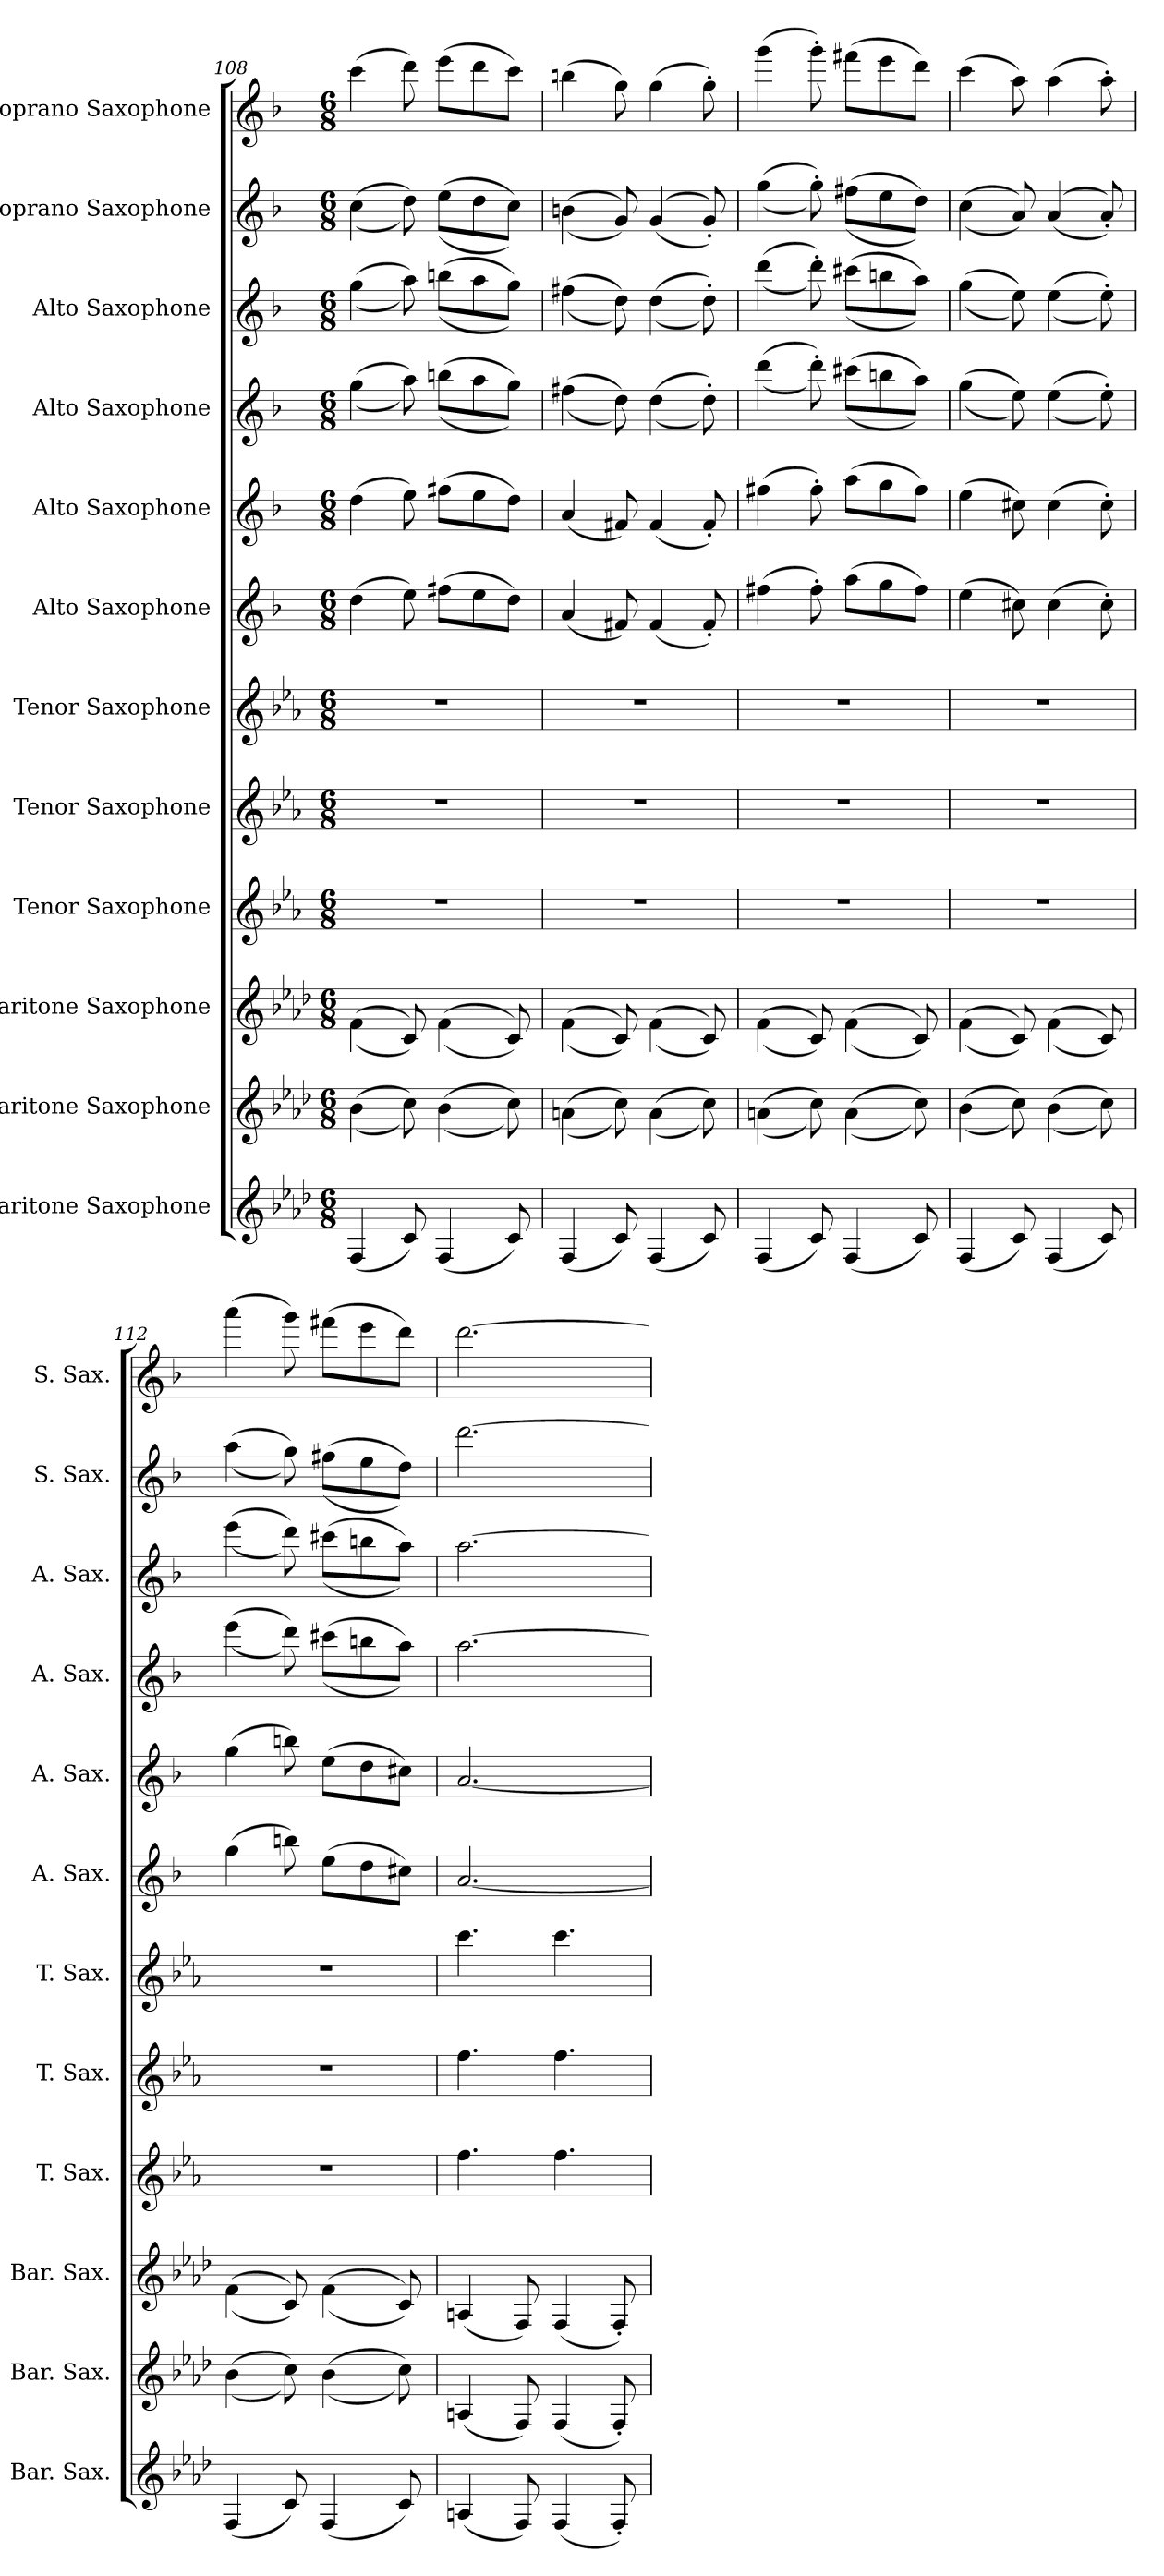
**kern	**kern	**kern	**kern	**kern	**kern	**kern	**kern	**kern	**kern	**kern	**kern
*part12	*part11	*part10	*part9	*part8	*part7	*part6	*part5	*part4	*part3	*part2	*part1
*staff12	*staff11	*staff10	*staff9	*staff8	*staff7	*staff6	*staff5	*staff4	*staff3	*staff2	*staff1
*I"Baritone Saxophone	*I"Baritone Saxophone	*I"Baritone Saxophone	*I"Tenor Saxophone	*I"Tenor Saxophone	*I"Tenor Saxophone	*I"Alto Saxophone	*I"Alto Saxophone	*I"Alto Saxophone	*I"Alto Saxophone	*I"Soprano Saxophone	*I"Soprano Saxophone
*I'Bar. Sax.	*I'Bar. Sax.	*I'Bar. Sax.	*I'T. Sax.	*I'T. Sax.	*I'T. Sax.	*I'A. Sax.	*I'A. Sax.	*I'A. Sax.	*I'A. Sax.	*I'S. Sax.	*I'S. Sax.
*clefG2	*clefG2	*clefG2	*clefG2	*clefG2	*clefG2	*clefG2	*clefG2	*clefG2	*clefG2	*clefG2	*clefG2
*ITrd12c21	*ITrd12c21	*ITrd12c21	*ITrd8c14	*ITrd8c14	*ITrd8c14	*ITrd5c9	*ITrd5c9	*ITrd5c9	*ITrd5c9	*ITrd1c2	*ITrd1c2
*k[b-e-a-d-]	*k[b-e-a-d-]	*k[b-e-a-d-]	*k[b-e-a-]	*k[b-e-a-]	*k[b-e-a-]	*k[b-e-a-d-]	*k[b-e-a-d-]	*k[b-e-a-d-]	*k[b-e-a-d-]	*k[b-e-a-]	*k[b-e-a-]
*M6/8	*M6/8	*M6/8	*M6/8	*M6/8	*M6/8	*M6/8	*M6/8	*M6/8	*M6/8	*M6/8	*M6/8
=108	=108	=108	=108	=108	=108	=108	=108	=108	=108	=108	=108
(4FF/	((4B-\	((4F\	2.r	2.r	2.r	(4f\	(4f\	((4b-\	((4b-\	((4b-\	(4bb-\
8C/)	8c\))	8C/))	.	.	.	8g\)	8g\)	8cc\))	8cc\))	8cc\))	8ccc\)
(4FF/	((4B-\	((4F\	.	.	.	(8an\L	(8an\L	((8ddn\L	((8ddn\L	((8dd\L	(8ddd\L
.	.	.	.	.	.	8g\	8g\	8cc\	8cc\	8cc\	8ccc\
8C/)	8c\))	8C/))	.	.	.	8f\J)	8f\J)	8b-\J))	8b-\J))	8b-\J))	8bb-\J)
!!LO:PB:g=z
=109	=109	=109	=109	=109	=109	=109	=109	=109	=109	=109	=109
(4FF/	((4An\	((4F\	2.r	2.r	2.r	(4c/	(4c/	((4an\	((4an\	((4an\	(4aan\
8C/)	8c\))	8C/))	.	.	.	8An/)	8An/)	8f\))	8f\))	8f/))	8ff\)
(4FF/	((4A\	((4F\	.	.	.	(4A/	(4A/	((4f\	((4f\	((4f/	(4ff\
8C/)	8c\))	8C/))	.	.	.	8A'/)	8A'/)	8f'\))	8f'\))	8f'/))	8ff'\)
=110	=110	=110	=110	=110	=110	=110	=110	=110	=110	=110	=110
(4FF/	((4An\	((4F\	2.r	2.r	2.r	(4an\	(4an\	((4ff\	((4ff\	((4ff\	(4fff\
8C/)	8c\))	8C/))	.	.	.	8a'\)	8a'\)	8ff'\))	8ff'\))	8ff'\))	8fff'\)
(4FF/	((4A\	((4F\	.	.	.	(8cc\L	(8cc\L	((8een\L	((8een\L	((8een\L	(8eeen\L
.	.	.	.	.	.	8b-\	8b-\	8ddn\	8ddn\	8dd\	8ddd\
8C/)	8c\))	8C/))	.	.	.	8a\J)	8a\J)	8cc\J))	8cc\J))	8cc\J))	8ccc\J)
=111	=111	=111	=111	=111	=111	=111	=111	=111	=111	=111	=111
(4FF/	((4B-\	((4F\	2.r	2.r	2.r	(4g\	(4g\	((4b-\	((4b-\	((4b-\	(4bb-\
8C/)	8c\))	8C/))	.	.	.	8en\)	8en\)	8g\))	8g\))	8g/))	8gg\)
(4FF/	((4B-\	((4F\	.	.	.	(4e\	(4e\	((4g\	((4g\	((4g/	(4gg\
8C/)	8c\))	8C/))	.	.	.	8e'\)	8e'\)	8g'\))	8g'\))	8g'/))	8gg'\)
=112	=112	=112	=112	=112	=112	=112	=112	=112	=112	=112	=112
(4FF/	((4B-\	((4F\	2.r	2.r	2.r	(4b-\	(4b-\	((4gg\	((4gg\	((4gg\	(4ggg\
8C/)	8c\))	8C/))	.	.	.	8ddn\)	8ddn\)	8ff\))	8ff\))	8ff\))	8fff\)
(4FF/	((4B-\	((4F\	.	.	.	(8g\L	(8g\L	((8een\L	((8een\L	((8een\L	(8eeen\L
.	.	.	.	.	.	8f\	8f\	8ddn\	8ddn\	8dd\	8ddd\
8C/)	8c\))	8C/))	.	.	.	8en\J)	8en\J)	8cc\J))	8cc\J))	8cc\J))	8ccc\J)
=113	=113	=113	=113	=113	=113	=113	=113	=113	=113	=113	=113
(4AAn/	(4AAn/	(4AAn/	4.f\	4.f\	4.cc\	[2.c/	[2.c/	[2.cc\	[2.cc\	[2.ccc\	[2.ccc\
8FF/)	8FF/)	8FF/)	.	.	.	.	.	.	.	.	.
(4FF/	(4FF/	(4FF/	4.f\	4.f\	4.cc\	.	.	.	.	.	.
8FF'/)	8FF'/)	8FF'/)	.	.	.	.	.	.	.	.	.
=	=	=	=	=	=	=	=	=	=	=	=
*-	*-	*-	*-	*-	*-	*-	*-	*-	*-	*-	*-
